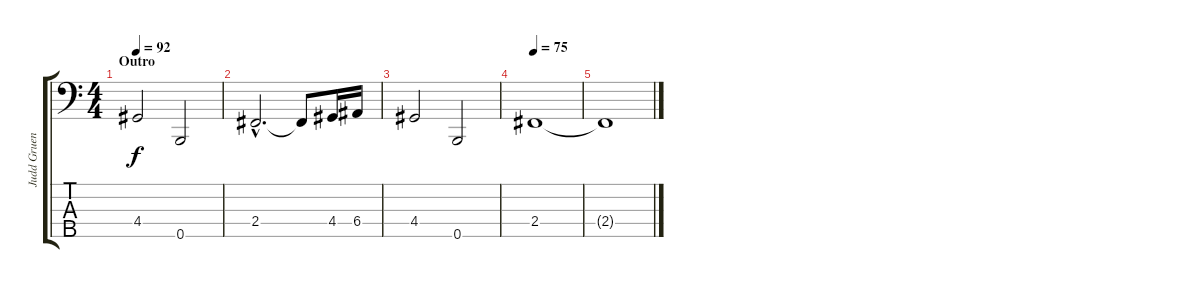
\track ("Judd Gruenbaum (Volume Effect)" "Judd Gruen") {instrument electricbasspick}
\staff {score tabs}
\tuning (G2 D2 A1 E1 B0) {hide}
\ts (4 4)
\section ("" "Outro")
\tempo 92
\clef f4
\ks c
4.4.2{dy f} 0.5.2 |
2.4{hac}.2{d} 2.4{t}.8 4.4.16 6.4.16 |
4.4.2 0.5.2 |
\tempo 75
2.4.1 |
2.4{t}.1
